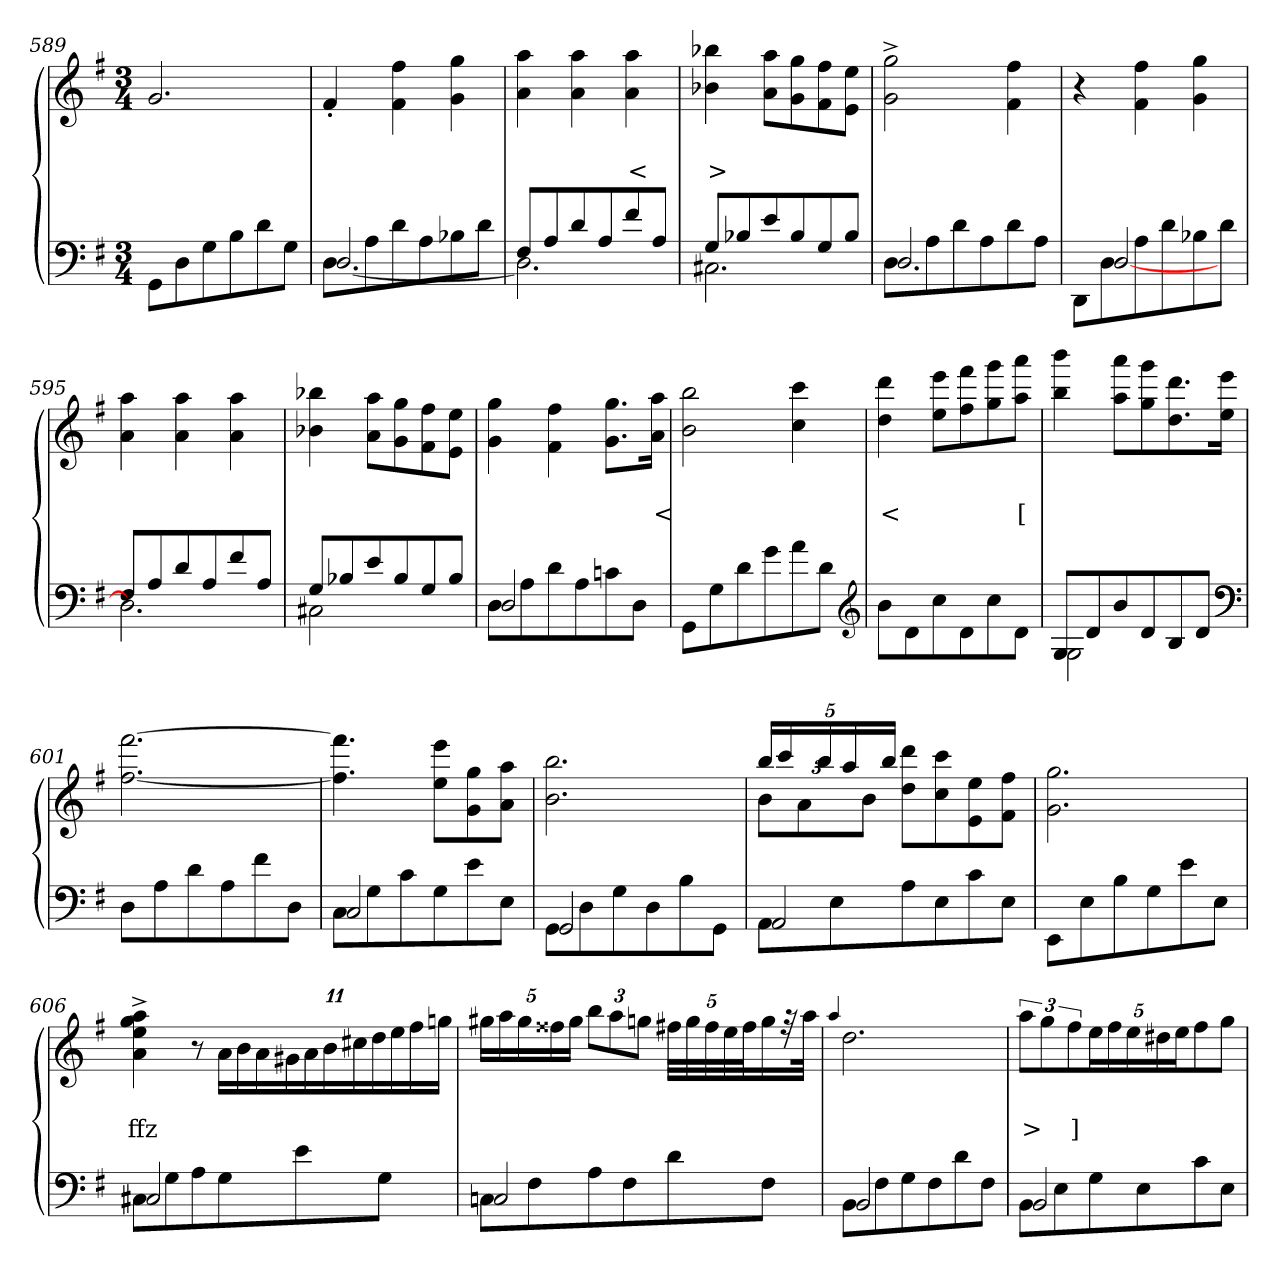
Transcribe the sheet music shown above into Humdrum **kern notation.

**kern	**kern	**text	**text
*part2	*part1	*part1	*part1
*staff2	*staff1	*staff1	*staff1
*clefF4	*clefG2	*	*
*k[f#]	*k[f#]	*	*
*M3/4	*M3/4	*	*
=589	=589	=589	=589
8GGL	2.g	.	.
8D	.	.	.
8G	.	.	.
8B	.	.	.
8d	.	.	.
8GJ	.	.	.
=590	=590	=590	=590
*^	*	*	*
8D\L	[2.D/	4f#'>	.	.
8A	.	.	.	.
8d	.	4ff# 4f#	.	.
8A	.	.	.	.
8B-X	.	4gg 4g	.	.
8dJ	.	.	.	.
=591	=591	=591	=591	=591
8F#L	2.D]	4aa 4a	.	.
8A	.	.	.	.
8d	.	4aa 4a	.	.
8A	.	.	.	.
8f#	.	4aa 4a	.	<
8AJ	.	.	.	.
=592	=592	=592	=592	=592
8GL	2.C#X	4bb-X 4b-X	.	>
8B-X	.	.	.	.
8e	.	8aa 8aL	.	.
8B-	.	8gg 8g	.	.
8G	.	8ff# 8f#	.	.
8B-J	.	8ee 8eJ	.	.
=593	=593	=593	=593	=593
8D\L	2.D/	2gg^> 2g^>	.	.
8A	.	.	.	.
8d	.	.	.	.
8A	.	.	.	.
8d	.	4ff# 4f#	.	.
8AJ	.	.	.	.
=594	=594	=594	=594	=594
8DD\L	8ryy	4r	.	.
8D	[2D/	.	.	.
8A	.	4ff# 4f#	.	.
8d	.	.	.	.
8B-X	.	4gg 4g	.	.
8dJ	8ryy	.	.	.
=595	=595	=595	=595	=595
8F#L	2.D]	4aa 4a	.	.
8A	.	.	.	.
8d	.	4aa 4a	.	.
8A	.	.	.	.
8f#	.	4aa 4a	.	.
8AJ	.	.	.	.
=596	=596	=596	=596	=596
8GL	2C#X	4bb-X 4b-X	.	.
8B-X	.	.	.	.
8e	.	8aa 8aL	.	.
8B-	.	8gg 8g	.	.
8G	4ryy	8ff# 8f#	.	.
8B-J	.	8ee 8eJ	.	.
=597	=597	=597	=597	=597
8D\L	2D/	4gg 4g	.	.
8A	.	.	.	.
8d	.	4ff# 4f#	.	.
8A	.	.	.	.
8cn	4ryy	8.gg 8.gL	.	.
8DJ	.	.	.	.
.	.	16aa 16aJk	.	<
*v	*v	*	*	*
=598	=598	=598	=598
8GGL	2bb 2b	.	.
8G	.	.	.
8d	.	.	.
8g	.	.	.
8a	4ccc 4cc	.	.
8dJ	.	.	.
*clefG2	*	*	*
=599	=599	=599	=599
8b\L	4ddd 4dd\	.	<
8d	.	.	.
8cc	8eee 8eeL	.	.
8d	8fff# 8ff#	.	.
8cc	8ggg 8gg	.	.
8dJ	8aaa 8aaJ	.	[
=600	=600	=600	=600
*^	*	*	*
8GL	2G	4bbb 4bb	.	.
8d	.	.	.	.
8b	.	8aaa 8aaL	.	.
8d	.	8ggg 8gg	.	.
8B	4ryy	8.ddd 8.dd	.	.
8dJ	.	.	.	.
.	.	16eee 16eeJk	.	.
*v	*v	*	*	*
*clefF4	*	*	*
=601	=601	=601	=601
8DL	[2.fff# [2.ff#	.	.
8A	.	.	.
8d	.	.	.
8A	.	.	.
8f#	.	.	.
8DJ	.	.	.
=602	=602	=602	=602
*^	*	*	*
8C\L	2C/	4.fff#] 4.ff#]	.	.
8G	.	.	.	.
8c	.	.	.	.
8G	.	8eee 8eeL	.	.
8e	4ryy	8gg 8g	.	.
8EJ	.	8aa 8aJ	.	.
=603	=603	=603	=603	=603
8GG\L	2GG/	2.bb 2.b	.	.
8D	.	.	.	.
8G	.	.	.	.
8D	.	.	.	.
8B	4ryy	.	.	.
8GGJ	.	.	.	.
=604	=604	=604	=604	=604
*	*	*^	*	*
8AA\L	2AA/	20bbL	12bL	.	.
.	.	20ccc	.	.	.
.	.	.	12a	.	.
.	.	20bb	.	.	.
8E	.	.	.	.	.
.	.	20aa	.	.	.
.	.	.	12bJ	.	.
.	.	20bbJ	.	.	.
8A	.	8ddd 8dd\L	2ryy	.	.
8E	.	8ccc 8cc	.	.	.
8c	4ryy	8ee 8e	.	.	.
8EJ	.	8ff# 8f#J	.	.	.
*v	*v	*	*	*	*
*	*v	*v	*	*
=605	=605	=605	=605
8EEL	2.gg 2.g	.	.
8E	.	.	.
8B	.	.	.
8G	.	.	.
8e	.	.	.
8EJ	.	.	.
=606	=606	=606	=606
*^	*	*	*
8C#X\L	2C#/	4aa^> 4gg^> 4ee^> 4a^>	.	ffz
8G	.	.	.	.
8A	.	8r	.	.
8G	.	88%3aLL	.	.
.	.	88%3b	.	.
.	.	88%3a	.	.
.	.	88%3g#X	.	.
8e	4ryy	.	.	.
.	.	88%3a	.	.
.	.	88%3b	.	.
.	.	88%3cc#X	.	.
.	.	88%3dd	.	.
8GJ	.	.	.	.
.	.	88%3ee	.	.
.	.	88%3ff#	.	.
.	.	88%3ggnJJ	.	.
=607	=607	=607	=607	=607
8Cn\L	2Cn/	20gg#XLL	.	.
.	.	20aa	.	.
.	.	20gg#	.	.
8F#	.	.	.	.
.	.	20ff##X	.	.
.	.	20gg#JJ	.	.
8A	.	12bbL	.	.
.	.	12aa	.	.
8F#	.	.	.	.
.	.	12ggnJ	.	.
8d	4ryy	40ff#XLLL	.	.
.	.	40gg	.	.
.	.	40ff#	.	.
.	.	40ee	.	.
.	.	40ff#J	.	.
8F#J	.	16gg	.	.
.	.	32r	.	.
.	.	32aaJJk	.	.
=608	=608	=608	=608	=608
.	.	4qqaa/	.	.
8BB\L	2BB/	2.dd	.	.
8F#	.	.	.	.
8G	.	.	.	.
8F#	.	.	.	.
8d	4ryy	.	.	.
8F#J	.	.	.	.
=609	=609	=609	=609	=609
8BB\L	2BB/	12aaL	.	>
.	.	12gg	.	.
8E	.	.	.	.
.	.	12ff#	.	]
8G	.	20eeL	.	.
.	.	20ff#	.	.
.	.	20ee	.	.
8E	.	.	.	.
.	.	20dd#X	.	.
.	.	20eeJ	.	.
8c	4ryy	8ff#	.	.
8EJ	.	8ggJ	.	.
*v	*v	*	*	*
=	=	=	=
*-	*-	*-	*-
